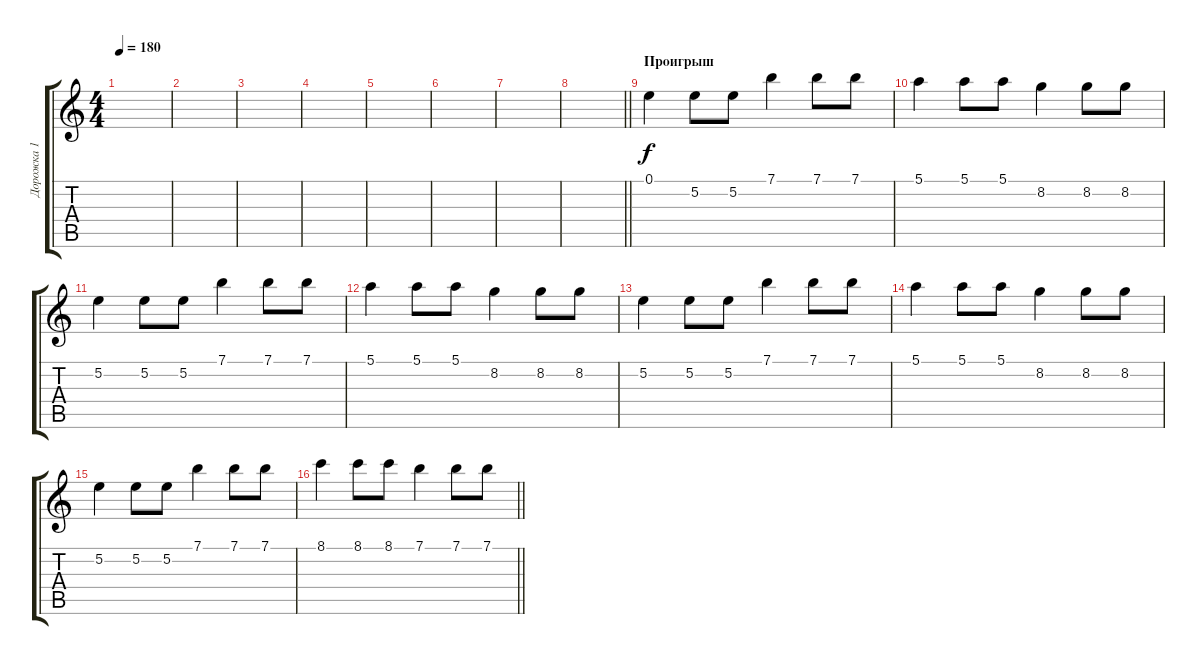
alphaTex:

\track ("Дорожка 1" "Дорожка 1") {instrument distortionguitar}
\staff {score tabs}
\tuning (E4 B3 G3 D3 A2 E2) {hide}
\ts (4 4)
\tempo 180
\clef g2
\ks c
|
|
|
|
|
|
|
\barLineRight lightlight
|
\section ("" "Проигрыш")
0.1.4 5.2.8 5.2.8 7.1.4 7.1.8 7.1.8 |
5.1.4 5.1.8 5.1.8 8.2.4 8.2.8 8.2.8 |
5.2.4 5.2.8 5.2.8 7.1.4 7.1.8 7.1.8 |
5.1.4 5.1.8 5.1.8 8.2.4 8.2.8 8.2.8 |
5.2.4 5.2.8 5.2.8 7.1.4 7.1.8 7.1.8 |
5.1.4 5.1.8 5.1.8 8.2.4 8.2.8 8.2.8 |
5.2.4 5.2.8 5.2.8 7.1.4 7.1.8 7.1.8 |
\barLineRight lightlight
8.1.4 8.1.8 8.1.8 7.1.4 7.1.8 7.1.8
